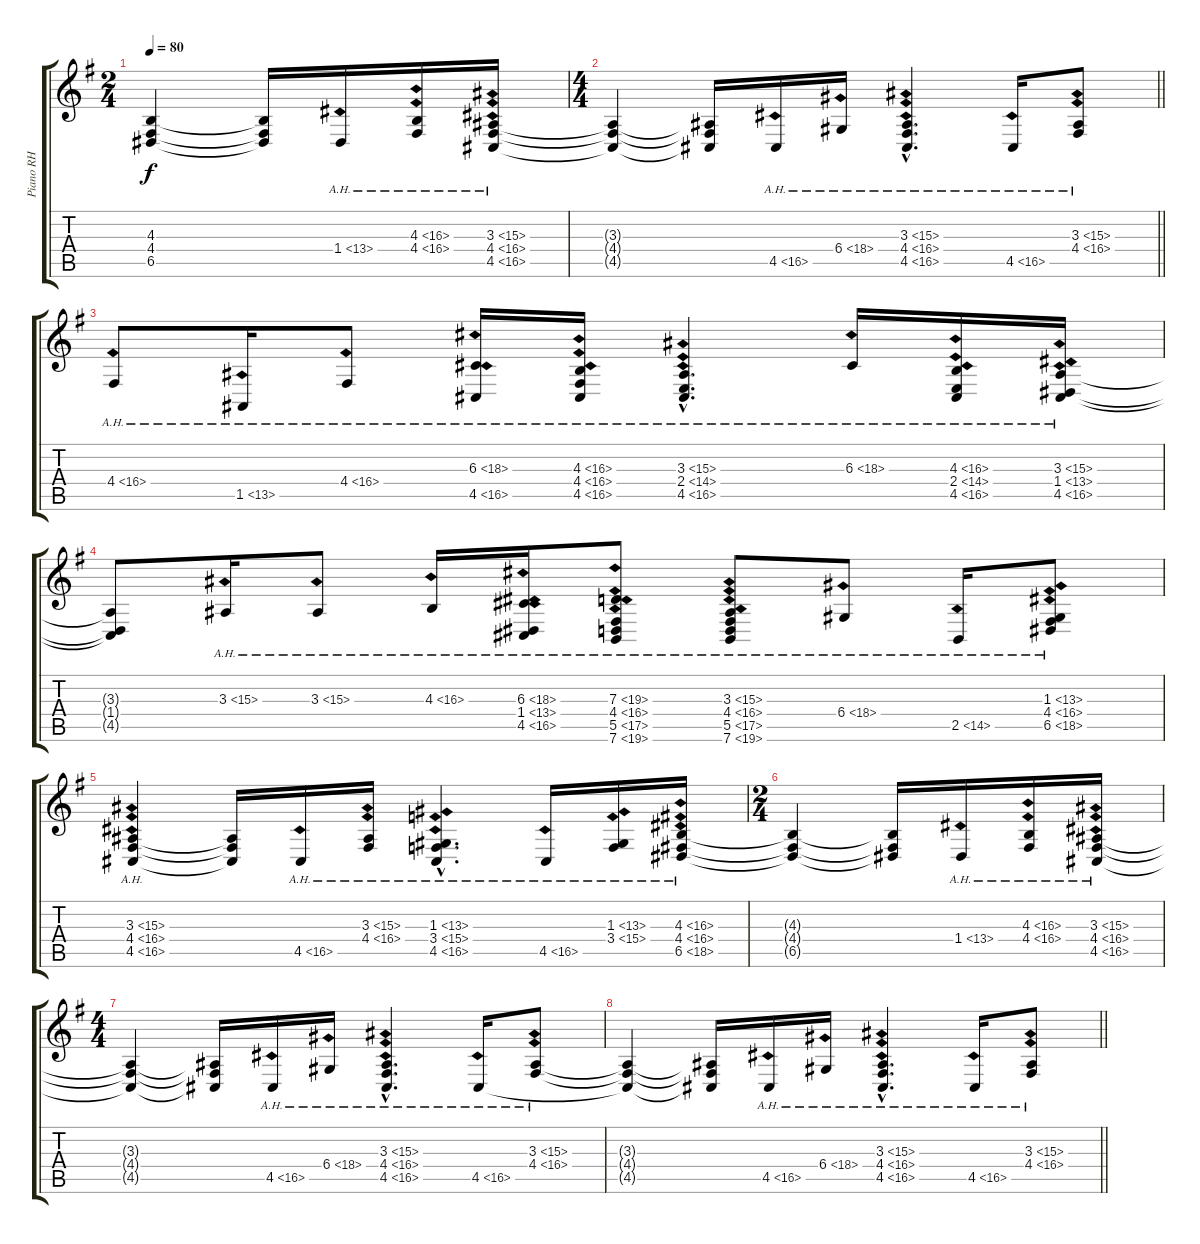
\track ("Piano RH" "Piano RH") {instrument acousticgrandpiano}
\staff {score tabs}
\tuning (E4 B3 G3 D3 A2 E2) {hide}
\ts (2 4)
\tempo 80
\clef g2
\ks g
(4.3{t} 4.4{t} 6.5{t}).4{dy f} (4.3{t} 4.4{t} 6.5{t}).16 1.4{ah 12}.16 (4.3{ah 12} 4.4{ah 12}).16 (3.3{ah 12} 4.4{ah 12} 4.5{ah 12}).16 |
\ts (4 4)
\barLineRight lightlight
(3.3{t} 4.4{t} 4.5{t}).4 (3.3{t} 4.4{t} 4.5{t}).16 4.5{ah 12}.16 6.4{ah 12}.16 (3.3{ah 12 hac} 4.4{ah 12 hac} 4.5{ah 12 hac}).4{d} 4.5{ah 12}.16 (3.3{ah 12} 4.4{ah 12}).8 |
4.4{ah 12}.8 1.5{ah 12}.16 4.4{ah 12}.8 (6.3{ah 12} 4.5{ah 12}).16 (4.3{ah 12} 4.4{ah 12} 4.5{ah 12}).16 (3.3{ah 12 hac} 2.4{ah 12 hac} 4.5{ah 12 hac}).4{d} 6.3{ah 12}.16 (4.3{ah 12} 2.4{ah 12} 4.5{ah 12}).16 (3.3{ah 12} 1.4{ah 12} 4.5{ah 12}).16 |
(3.3{t} 1.4{t} 4.5{t}).8 3.3{ah 12}.16 3.3{ah 12}.8 4.3{ah 12}.16 (6.3{ah 12} 1.4{ah 12} 4.5{ah 12}).16 (7.3{ah 12} 4.4{ah 12} 5.5{ah 12} 7.6{ah 12}).8 (3.3{ah 12} 4.4{ah 12} 5.5{ah 12} 7.6{ah 12}).8 6.4{ah 12}.8 2.5{ah 12}.16 (1.3{ah 12} 4.4{ah 12} 6.5{ah 12}).8 |
(3.3{ah 12} 4.4{ah 12} 4.5{ah 12}).4 (3.3{t} 4.4{t} 4.5{t}).16 4.5{ah 12}.16 (3.3{ah 12} 4.4{ah 12}).16 (1.3{ah 12 hac} 3.4{ah 12 hac} 4.5{ah 12 hac}).4{d} 4.5{ah 12}.16 (1.3{ah 12} 3.4{ah 12}).16 (4.3{ah 12} 4.4{ah 12} 6.5{ah 12}).16 |
\ts (2 4)
(4.3{t} 4.4{t} 6.5{t}).4 (4.3{t} 4.4{t} 6.5{t}).16 1.4{ah 12}.16 (4.3{ah 12} 4.4{ah 12}).16 (3.3{ah 12} 4.4{ah 12} 4.5{ah 12}).16 |
\ts (4 4)
(3.3{t} 4.4{t} 4.5{t}).4 (3.3{t} 4.4{t} 4.5{t}).16 4.5{ah 12}.16 6.4{ah 12}.16 (3.3{ah 12 hac} 4.4{ah 12 hac} 4.5{ah 12 hac}).4{d} 4.5{ah 12}.16 (3.3{ah 12} 4.4{ah 12}).8 |
\barLineRight lightlight
(3.3{t} 4.4{t} 4.5{t}).4 (3.3{t} 4.4{t} 4.5{t}).16 4.5{ah 12}.16 6.4{ah 12}.16 (3.3{ah 12 hac} 4.4{ah 12 hac} 4.5{ah 12 hac}).4{d} 4.5{ah 12}.16 (3.3{ah 12} 4.4{ah 12}).8
